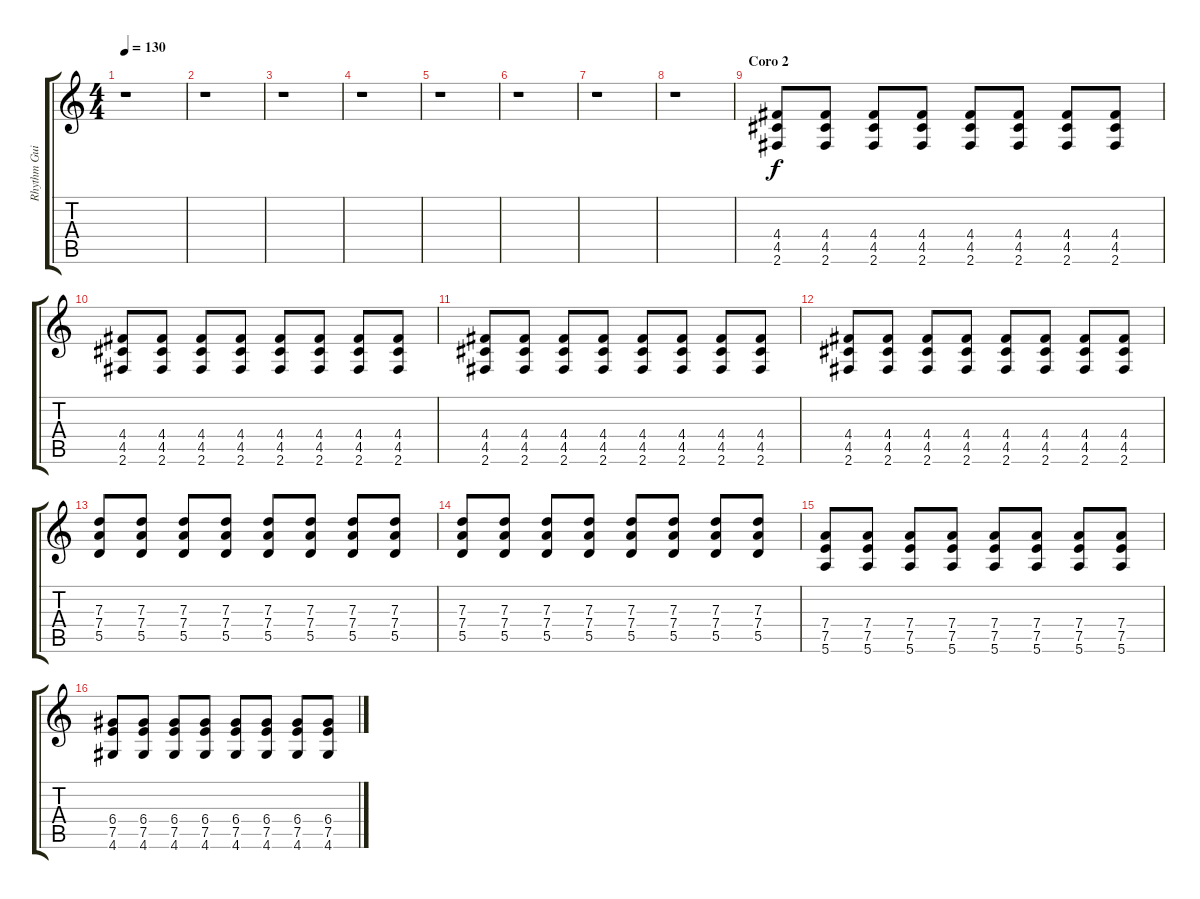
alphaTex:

\track ("Rhythm Guitar " "Rhythm Gui") {instrument overdrivenguitar}
\staff {score tabs}
\tuning (E4 B3 G3 D3 A2 E2) {hide}
\ts (4 4)
\tempo 130
\clef g2
\ks c
r.1{dy f} |
r.1 |
r.1 |
r.1 |
r.1 |
r.1 |
r.1 |
r.1 |
\section ("" "Coro 2")
(4.4 4.5 2.6).8 (4.4 4.5 2.6).8 (4.4 4.5 2.6).8 (4.4 4.5 2.6).8 (4.4 4.5 2.6).8 (4.4 4.5 2.6).8 (4.4 4.5 2.6).8 (4.4 4.5 2.6).8 |
(4.4 4.5 2.6).8 (4.4 4.5 2.6).8 (4.4 4.5 2.6).8 (4.4 4.5 2.6).8 (4.4 4.5 2.6).8 (4.4 4.5 2.6).8 (4.4 4.5 2.6).8 (4.4 4.5 2.6).8 |
(4.4 4.5 2.6).8 (4.4 4.5 2.6).8 (4.4 4.5 2.6).8 (4.4 4.5 2.6).8 (4.4 4.5 2.6).8 (4.4 4.5 2.6).8 (4.4 4.5 2.6).8 (4.4 4.5 2.6).8 |
(4.4 4.5 2.6).8 (4.4 4.5 2.6).8 (4.4 4.5 2.6).8 (4.4 4.5 2.6).8 (4.4 4.5 2.6).8 (4.4 4.5 2.6).8 (4.4 4.5 2.6).8 (4.4 4.5 2.6).8 |
(7.3 7.4 5.5).8 (7.3 7.4 5.5).8 (7.3 7.4 5.5).8 (7.3 7.4 5.5).8 (7.3 7.4 5.5).8 (7.3 7.4 5.5).8 (7.3 7.4 5.5).8 (7.3 7.4 5.5).8 |
(7.3 7.4 5.5).8 (7.3 7.4 5.5).8 (7.3 7.4 5.5).8 (7.3 7.4 5.5).8 (7.3 7.4 5.5).8 (7.3 7.4 5.5).8 (7.3 7.4 5.5).8 (7.3 7.4 5.5).8 |
(7.4 7.5 5.6).8 (7.4 7.5 5.6).8 (7.4 7.5 5.6).8 (7.4 7.5 5.6).8 (7.4 7.5 5.6).8 (7.4 7.5 5.6).8 (7.4 7.5 5.6).8 (7.4 7.5 5.6).8 |
(6.4 7.5 4.6).8 (6.4 7.5 4.6).8 (6.4 7.5 4.6).8 (6.4 7.5 4.6).8 (6.4 7.5 4.6).8 (6.4 7.5 4.6).8 (6.4 7.5 4.6).8 (6.4 7.5 4.6).8
